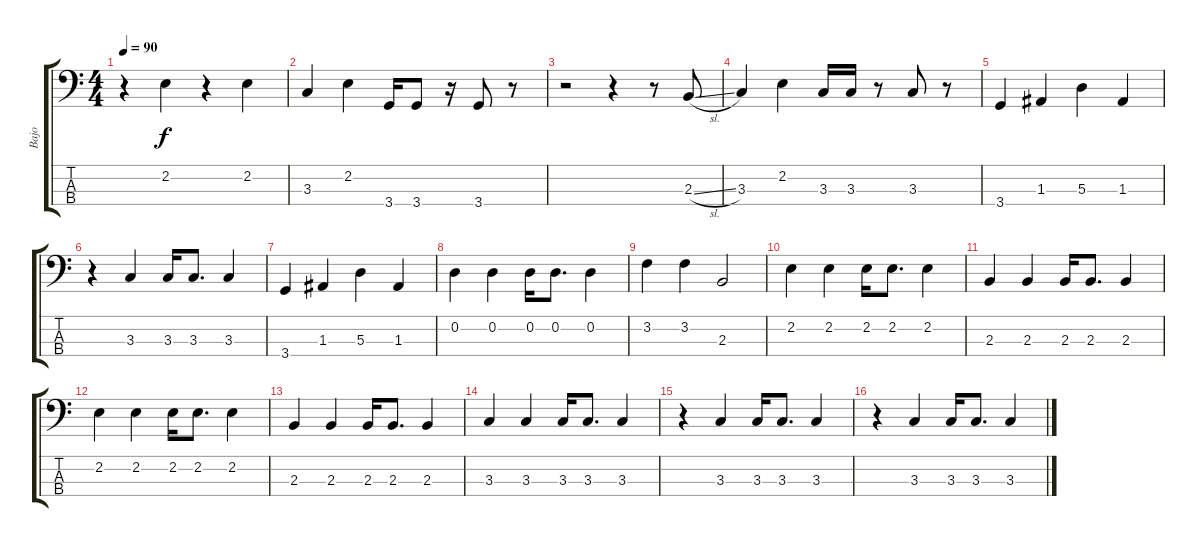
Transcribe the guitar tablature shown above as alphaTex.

\track ("Bajo" "Bajo") {instrument electricbassfinger}
\staff {score tabs}
\tuning (G2 D2 A1 E1) {hide}
\ts (4 4)
\tempo 90
\clef f4
\ks c
r.4{dy f} 2.2.4 r.4 2.2.4 |
3.3.4 2.2.4 3.4.16 3.4.8 r.16 3.4.8 r.8 |
r.2 r.4 r.8 2.3{sl}.8 |
3.3.4 2.2.4 3.3.16 3.3.16 r.8 3.3.8 r.8 |
3.4.4 1.3.4 5.3.4 1.3.4 |
r.4 3.3.4 3.3.16 3.3.8{d} 3.3.4 |
3.4.4 1.3.4 5.3.4 1.3.4 |
0.2.4 0.2.4 0.2.16 0.2.8{d} 0.2.4 |
3.2.4 3.2.4 2.3.2 |
2.2.4 2.2.4 2.2.16 2.2.8{d} 2.2.4 |
2.3.4 2.3.4 2.3.16 2.3.8{d} 2.3.4 |
2.2.4 2.2.4 2.2.16 2.2.8{d} 2.2.4 |
2.3.4 2.3.4 2.3.16 2.3.8{d} 2.3.4 |
3.3.4 3.3.4 3.3.16 3.3.8{d} 3.3.4 |
r.4 3.3.4 3.3.16 3.3.8{d} 3.3.4 |
r.4 3.3.4 3.3.16 3.3.8{d} 3.3.4
